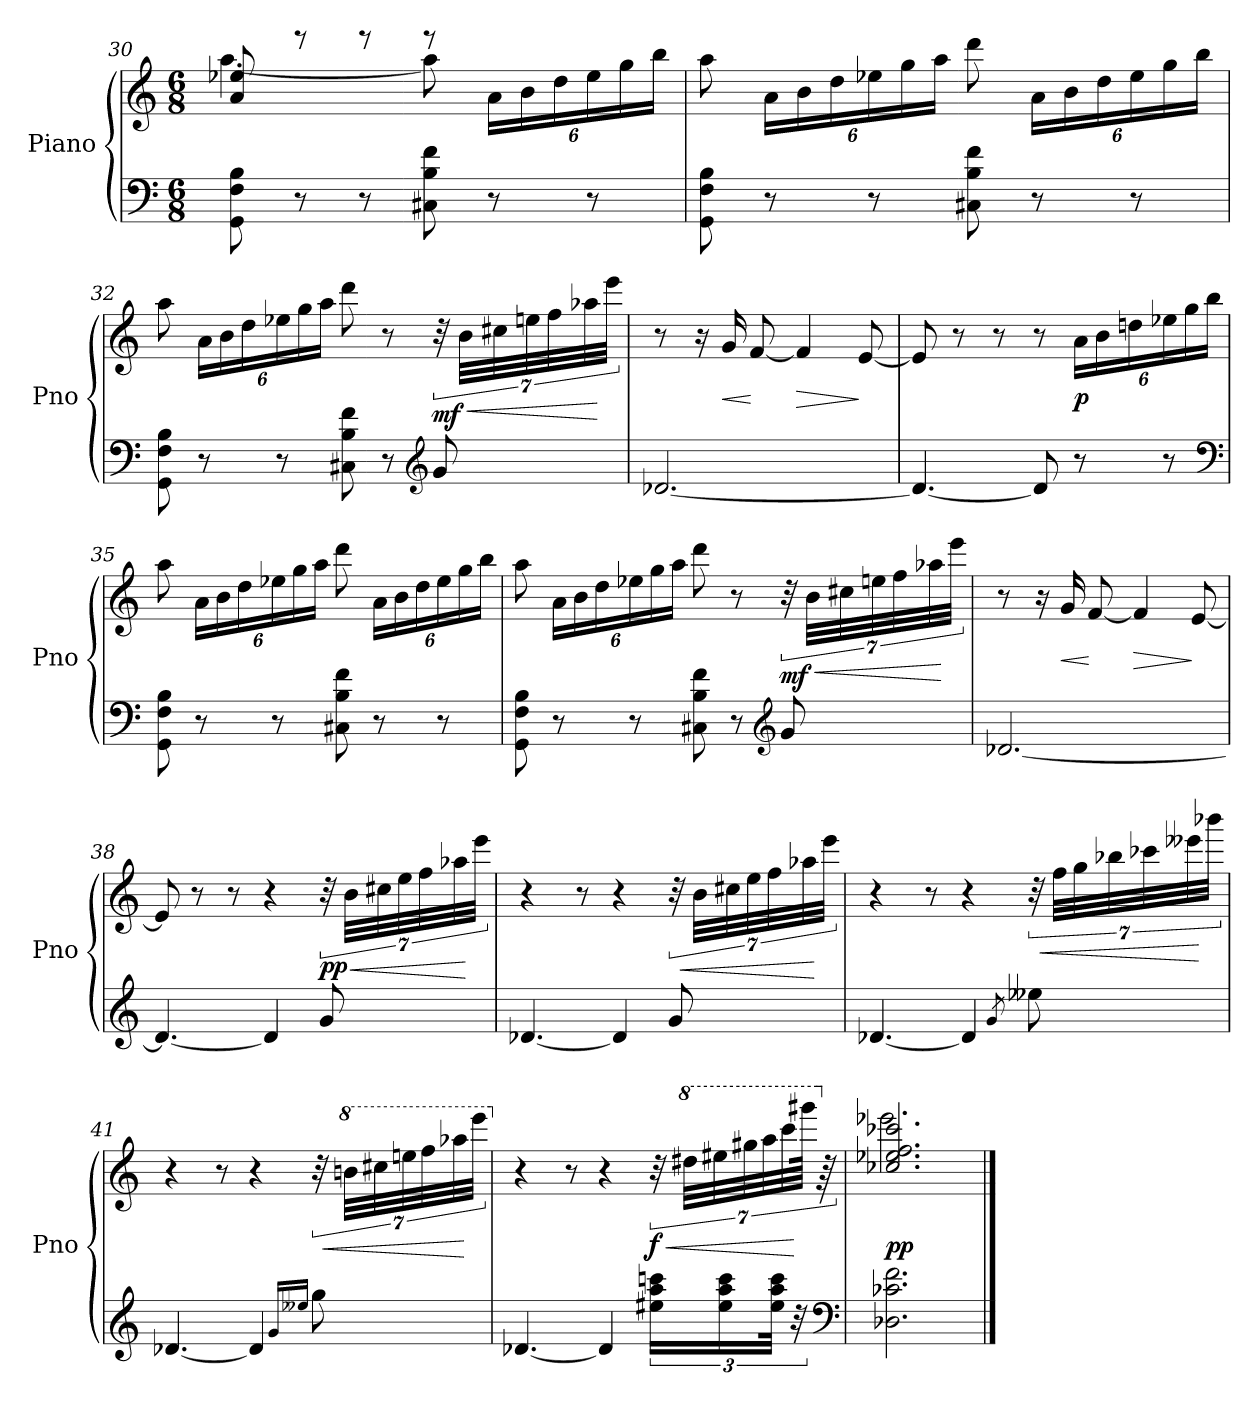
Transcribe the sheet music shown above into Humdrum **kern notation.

**kern	**kern	**dynam
*part1	*part1	*part1
*staff2	*staff1	*staff1/2
*I"Piano	*	*
*I'Pno	*	*
*clefF4	*clefG2	*
*k[]	*k[]	*
*M6/8	*M6/8	*
=30	=30	=30
*	*^	*
8GG 8F 8B	8a 8ee-X	[4.aa	.
8r	8r	.	.
8r	8r	.	.
8C#X 8B 8f	8r	8aa]	.
8r	4ryy	24aLL	.
.	.	24b	.
.	.	24dd	.
8r	.	24ee-	.
.	.	24gg	.
.	.	24bbJJ	.
*	*v	*v	*
=31	=31	=31
8GG 8F 8B	8aa	.
8r	24aLL	.
.	24b	.
.	24dd	.
8r	24ee-X	.
.	24gg	.
.	24aaJJ	.
8C#X 8B 8f	8ddd	.
8r	24aLL	.
.	24b	.
.	24dd	.
8r	24ee-	.
.	24gg	.
.	24bbJJ	.
=32	=32	=32
8GG 8F 8B	8aa	.
8r	24aLL	.
.	24b	.
.	24dd	.
8r	24ee-X	.
.	24gg	.
.	24aaJJ	.
8C#X 8B 8f	8ddd	.
8r	8r	.
*clefG2	*	*
8g	56r	< mf
.	56bLLL	.
.	56cc#X	.
.	56een	.
.	56ff	.
.	56aa-X	.
.	56eeeJJJ	[
=33	=33	=33
[2.d-X	8r	.
.	16r	.
.	16g	<
.	[8f	[
.	4f]	>
.	[8e	]
=34	=34	=34
4.d-_	8e]	.
.	8r	.
.	8r	.
8d-]	8r	.
8r	24aLL	p
.	24b	.
.	24ddn	.
8r	24ee-X	.
.	24gg	.
.	24bbJJ	.
*clefF4	*	*
=35	=35	=35
8GG 8F 8B	8aa	.
8r	24aLL	.
.	24b	.
.	24dd	.
8r	24ee-X	.
.	24gg	.
.	24aaJJ	.
8C#X 8B 8f	8ddd	.
8r	24aLL	.
.	24b	.
.	24dd	.
8r	24ee-	.
.	24gg	.
.	24bbJJ	.
=36	=36	=36
8GG 8F 8B	8aa	.
8r	24aLL	.
.	24b	.
.	24dd	.
8r	24ee-X	.
.	24gg	.
.	24aaJJ	.
8C#X 8B 8f	8ddd	.
8r	8r	.
*clefG2	*	*
8g	56r	< mf
.	56bLLL	.
.	56cc#X	.
.	56een	.
.	56ff	.
.	56aa-X	.
.	56eeeJJJ	[
=37	=37	=37
[2.d-X	8r	.
.	16r	.
.	16g	<
.	[8f	[
.	4f]	>
.	[8e	]
=38	=38	=38
4.d-_	8e]	.
.	8r	.
.	8r	.
4d-]	4r	.
8g	56r	< pp
.	56bLLL	.
.	56cc#X	.
.	56ee	.
.	56ff	.
.	56aa-X	.
.	56eeeJJJ	[
=39	=39	=39
[4.d-X	4r	.
.	8r	.
4d-]	4r	.
8g	56r	.
.	56bLLL	<
.	56cc#X	.
.	56ee	.
.	56ff	.
.	56aa-X	.
.	56eeeJJJ	[
=40	=40	=40
[4.d-X	4r	.
.	8r	.
4d-]	4r	.
8qg	.	.
8ee--X	56r	.
.	56ffLLL	<
.	56gg	.
.	56bb-X	.
.	56ccc-X	.
.	56eee--X	.
.	56bbb-XJJJ	[
=41	=41	=41
[4.d-X	4r	.
.	8r	.
4d-]	4r	.
16qgLL	.	.
16qee--XJJ	.	.
8gg	56r	.
*	*8va	*
.	56bbnLLL	<
.	56ccc#X	.
.	56eeen	.
.	56fff	.
.	56aaa-X	.
.	56eeeeJJJ	[
=42	=42	=42
*	*X8va	*
[4.d-X	4r	.
.	8r	.
4d-]	4r	.
24ee#X 24aa 24cccnLL	56r	< f
*	*8va	*
.	56ddd#XLLL	.
.	56eee#X	.
24ee# 24aa 24ccc	.	.
.	56ggg#X	.
.	56aaa	.
48ee# 48aa 48cccJJk	.	.
.	56cccc	.
48r	.	.
.	112gggg#XJJJk	[
*	*X8va	*
.	112r	.
*clefF4	*	*
=43	=43	=43
*	*^	*
2.D-X 2.c-X 2.f	2.cc-X 2.ee-X 2.ff 2.ccc-X	2.eee-X	pp
*	*v	*v	*
==	==	==
*-	*-	*-
